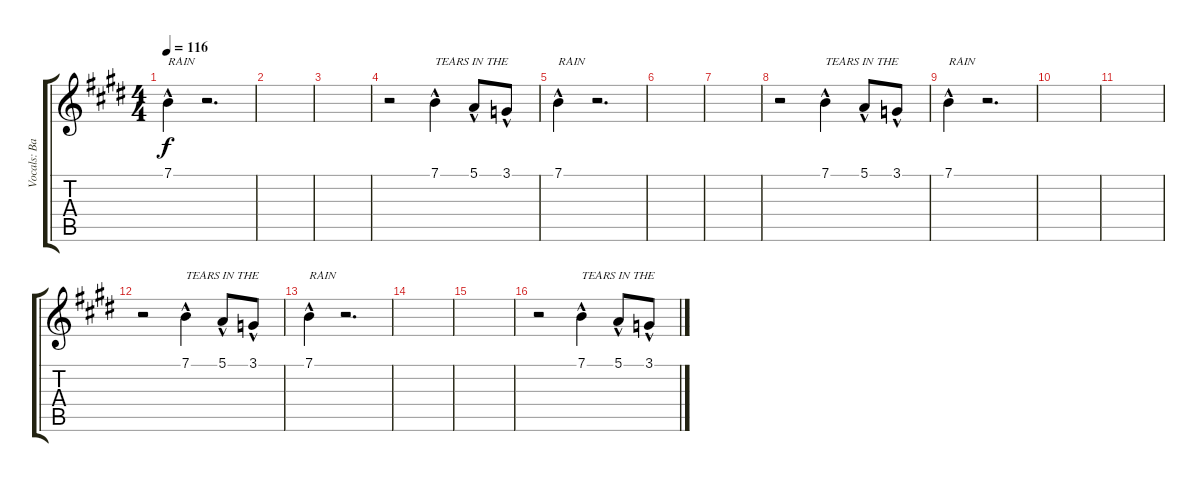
\track ("Vocals: Band" "Vocals: Ba") {instrument choiraahs}
\staff {score tabs}
\tuning (E4 B3 G3 D3 A2 E2) {hide}
\ts (4 4)
\tempo 116
\clef g2
\ks e
7.1{hac}.4{txt "RAIN" dy f} r.2{d} |
|
|
r.2 7.1{hac}.4{txt "TEARS IN THE"} 5.1{hac}.8 3.1{hac}.8 |
7.1{hac}.4{txt "RAIN"} r.2{d} |
|
|
r.2 7.1{hac}.4{txt "TEARS IN THE"} 5.1{hac}.8 3.1{hac}.8 |
7.1{hac}.4{txt "RAIN"} r.2{d} |
|
|
r.2 7.1{hac}.4{txt "TEARS IN THE"} 5.1{hac}.8 3.1{hac}.8 |
7.1{hac}.4{txt "RAIN"} r.2{d} |
|
|
r.2 7.1{hac}.4{txt "TEARS IN THE"} 5.1{hac}.8 3.1{hac}.8
